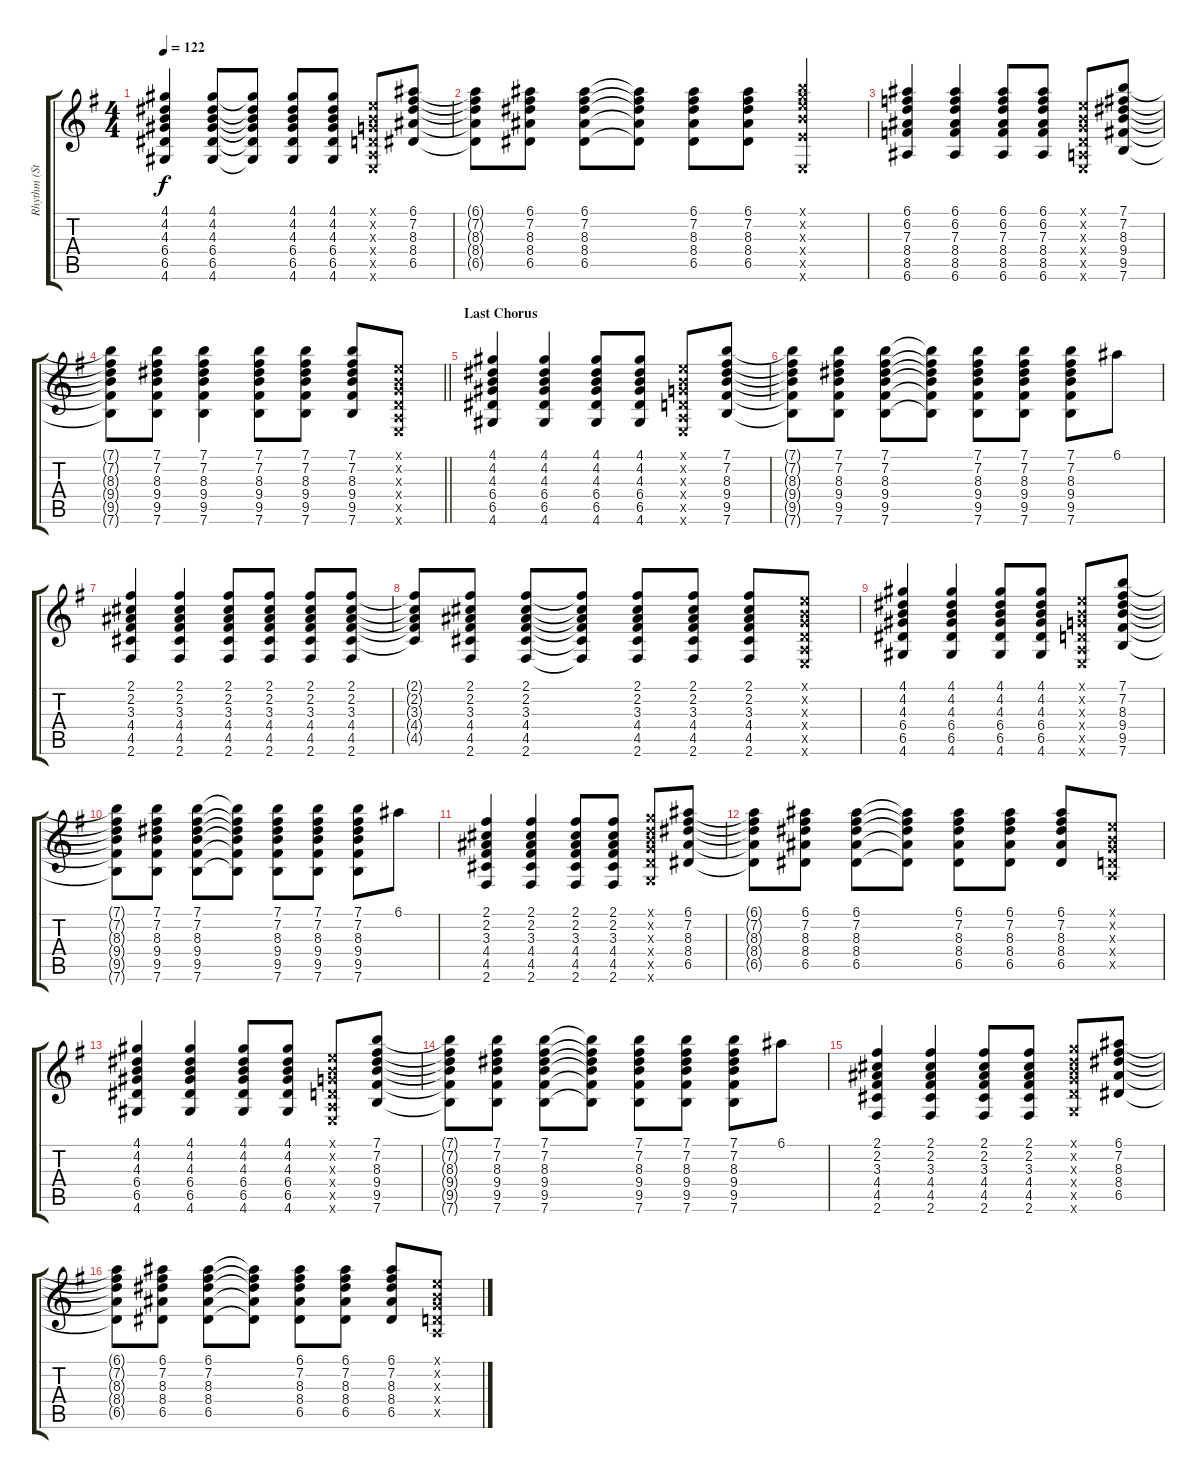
\track ("Rhythm (Standard)" "Rhythm (St") {mute instrument acousticguitarsteel}
\staff {score tabs}
\tuning (E4 B3 G3 D3 A2 E2) {hide}
\ts (4 4)
\tempo 122
\clef g2
\ks eminor
(4.1 4.2 4.3 6.4 6.5 4.6).4{dy f} (4.1 4.2 4.3 6.4 6.5 4.6).8 (4.1{t} 4.2{t} 4.3{t} 6.4{t} 6.5{t} 4.6{t}).8 (4.1 4.2 4.3 6.4 6.5 4.6).8 (4.1 4.2 4.3 6.4 6.5 4.6).8 (0.1{x} 0.2{x} 0.3{x} 0.4{x} 0.5{x} 0.6{x}).8 (6.1 7.2 8.3 8.4 6.5).8 |
(6.1{t} 7.2{t} 8.3{t} 8.4{t} 6.5{t}).8 (6.1 7.2 8.3 8.4 6.5).8 (6.1 7.2 8.3 8.4 6.5).8 (6.1{t} 7.2{t} 8.3{t} 8.4{t} 6.5{t}).8 (6.1 7.2 8.3 8.4 6.5).8 (6.1 7.2 8.3 8.4 6.5).8 (7.1{x} 8.2{x} 9.3{x} 9.4{x} 7.5{x} 0.6{x}).4 |
(6.1 6.2 7.3 8.4 8.5 6.6).4 (6.1 6.2 7.3 8.4 8.5 6.6).4 (6.1 6.2 7.3 8.4 8.5 6.6).8 (6.1 6.2 7.3 8.4 8.5 6.6).8 (0.1{x} 0.2{x} 0.3{x} 0.4{x} 0.5{x} 0.6{x}).8 (7.1 7.2 8.3 9.4 9.5 7.6).8 |
\barLineRight lightlight
(7.1{t} 7.2{t} 8.3{t} 9.4{t} 9.5{t} 7.6{t}).8 (7.1 7.2 8.3 9.4 9.5 7.6).8 (7.1 7.2 8.3 9.4 9.5 7.6).4 (7.1 7.2 8.3 9.4 9.5 7.6).8 (7.1 7.2 8.3 9.4 9.5 7.6).8 (7.1 7.2 8.3 9.4 9.5 7.6).8 (0.1{x} 0.2{x} 0.3{x} 0.4{x} 0.5{x} 0.6{x}).8 |
\section ("" "Last Chorus")
(4.1 4.2 4.3 6.4 6.5 4.6).4 (4.1 4.2 4.3 6.4 6.5 4.6).4 (4.1 4.2 4.3 6.4 6.5 4.6).8 (4.1 4.2 4.3 6.4 6.5 4.6).8 (0.1{x} 0.2{x} 0.3{x} 0.4{x} 0.5{x} 0.6{x}).8 (7.1 7.2 8.3 9.4 9.5 7.6).8 |
(7.1{t} 7.2{t} 8.3{t} 9.4{t} 9.5{t} 7.6{t}).8 (7.1 7.2 8.3 9.4 9.5 7.6).8 (7.1 7.2 8.3 9.4 9.5 7.6).8 (7.1{t} 7.2{t} 8.3{t} 9.4{t} 9.5{t} 7.6{t}).8 (7.1 7.2 8.3 9.4 9.5 7.6).8 (7.1 7.2 8.3 9.4 9.5 7.6).8 (7.1 7.2 8.3 9.4 9.5 7.6).8 6.1.8 |
(2.1 2.2 3.3 4.4 4.5 2.6).4 (2.1 2.2 3.3 4.4 4.5 2.6).4 (2.1 2.2 3.3 4.4 4.5 2.6).8 (2.1 2.2 3.3 4.4 4.5 2.6).8 (2.1 2.2 3.3 4.4 4.5 2.6).8 (2.1 2.2 3.3 4.4 4.5 2.6).8 |
(2.1{t} 2.2{t} 3.3{t} 4.4{t} 4.5{t}).8 (2.1 2.2 3.3 4.4 4.5 2.6).8 (2.1 2.2 3.3 4.4 4.5 2.6).8 (2.1{t} 2.2{t} 3.3{t} 4.4{t} 4.5{t} 2.6{t}).8 (2.1 2.2 3.3 4.4 4.5 2.6).8 (2.1 2.2 3.3 4.4 4.5 2.6).8 (2.1 2.2 3.3 4.4 4.5 2.6).8 (0.1{x} 0.2{x} 0.3{x} 0.4{x} 0.5{x} 0.6{x}).8 |
(4.1 4.2 4.3 6.4 6.5 4.6).4 (4.1 4.2 4.3 6.4 6.5 4.6).4 (4.1 4.2 4.3 6.4 6.5 4.6).8 (4.1 4.2 4.3 6.4 6.5 4.6).8 (0.1{x} 0.2{x} 0.3{x} 0.4{x} 0.5{x} 0.6{x}).8 (7.1 7.2 8.3 9.4 9.5 7.6).8 |
(7.1{t} 7.2{t} 8.3{t} 9.4{t} 9.5{t} 7.6{t}).8 (7.1 7.2 8.3 9.4 9.5 7.6).8 (7.1 7.2 8.3 9.4 9.5 7.6).8 (7.1{t} 7.2{t} 8.3{t} 9.4{t} 9.5{t} 7.6{t}).8 (7.1 7.2 8.3 9.4 9.5 7.6).8 (7.1 7.2 8.3 9.4 9.5 7.6).8 (7.1 7.2 8.3 9.4 9.5 7.6).8 6.1.8 |
(2.1 2.2 3.3 4.4 4.5 2.6).4 (2.1 2.2 3.3 4.4 4.5 2.6).4 (2.1 2.2 3.3 4.4 4.5 2.6).8 (2.1 2.2 3.3 4.4 4.5 2.6).8 (3.1{x} 3.2{x} 4.3{x} 5.4{x} 5.5{x} 3.6{x}).8 (6.1 7.2 8.3 8.4 6.5).8 |
(6.1{t} 7.2{t} 8.3{t} 8.4{t} 6.5{t}).8 (6.1 7.2 8.3 8.4 6.5).8 (6.1 7.2 8.3 8.4 6.5).8 (6.1{t} 7.2{t} 8.3{t} 8.4{t} 6.5{t}).8 (6.1 7.2 8.3 8.4 6.5).8 (6.1 7.2 8.3 8.4 6.5).8 (6.1 7.2 8.3 8.4 6.5).8 (0.1{x} 0.2{x} 0.3{x} 0.4{x} 0.5{x}).8 |
(4.1 4.2 4.3 6.4 6.5 4.6).4 (4.1 4.2 4.3 6.4 6.5 4.6).4 (4.1 4.2 4.3 6.4 6.5 4.6).8 (4.1 4.2 4.3 6.4 6.5 4.6).8 (0.1{x} 0.2{x} 0.3{x} 0.4{x} 0.5{x} 0.6{x}).8 (7.1 7.2 8.3 9.4 9.5 7.6).8 |
(7.1{t} 7.2{t} 8.3{t} 9.4{t} 9.5{t} 7.6{t}).8 (7.1 7.2 8.3 9.4 9.5 7.6).8 (7.1 7.2 8.3 9.4 9.5 7.6).8 (7.1{t} 7.2{t} 8.3{t} 9.4{t} 9.5{t} 7.6{t}).8 (7.1 7.2 8.3 9.4 9.5 7.6).8 (7.1 7.2 8.3 9.4 9.5 7.6).8 (7.1 7.2 8.3 9.4 9.5 7.6).8 6.1.8 |
(2.1 2.2 3.3 4.4 4.5 2.6).4 (2.1 2.2 3.3 4.4 4.5 2.6).4 (2.1 2.2 3.3 4.4 4.5 2.6).8 (2.1 2.2 3.3 4.4 4.5 2.6).8 (3.1{x} 3.2{x} 4.3{x} 5.4{x} 5.5{x} 3.6{x}).8 (6.1 7.2 8.3 8.4 6.5).8 |
(6.1{t} 7.2{t} 8.3{t} 8.4{t} 6.5{t}).8 (6.1 7.2 8.3 8.4 6.5).8 (6.1 7.2 8.3 8.4 6.5).8 (6.1{t} 7.2{t} 8.3{t} 8.4{t} 6.5{t}).8 (6.1 7.2 8.3 8.4 6.5).8 (6.1 7.2 8.3 8.4 6.5).8 (6.1 7.2 8.3 8.4 6.5).8 (0.1{x} 0.2{x} 0.3{x} 0.4{x} 0.5{x}).8
